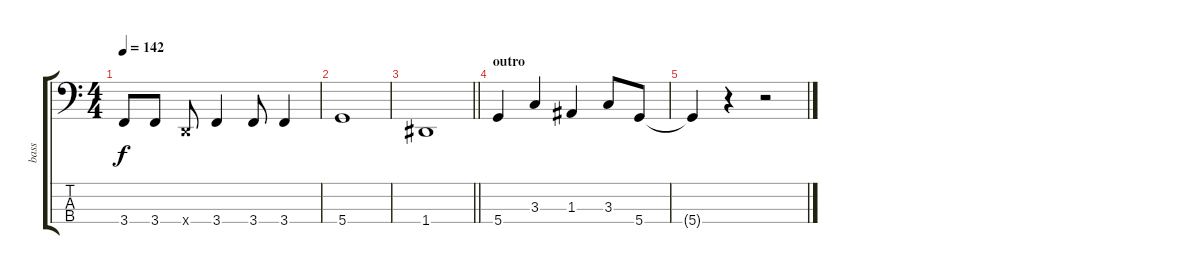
\track ("bass" "bass") {instrument electricbasspick}
\staff {score tabs}
\tuning (G2 D2 A1 D1) {hide}
\ts (4 4)
\tempo 142
\clef f4
\ks c
3.4.8{dy f} 3.4.8 0.4{x}.8 3.4.4 3.4.8 3.4.4 |
5.4.1 |
\barLineRight lightlight
1.4.1 |
\section ("" "outro")
5.4.4 3.3.4 1.3.4 3.3.8 5.4.8 |
5.4{t}.4 r.4 r.2
